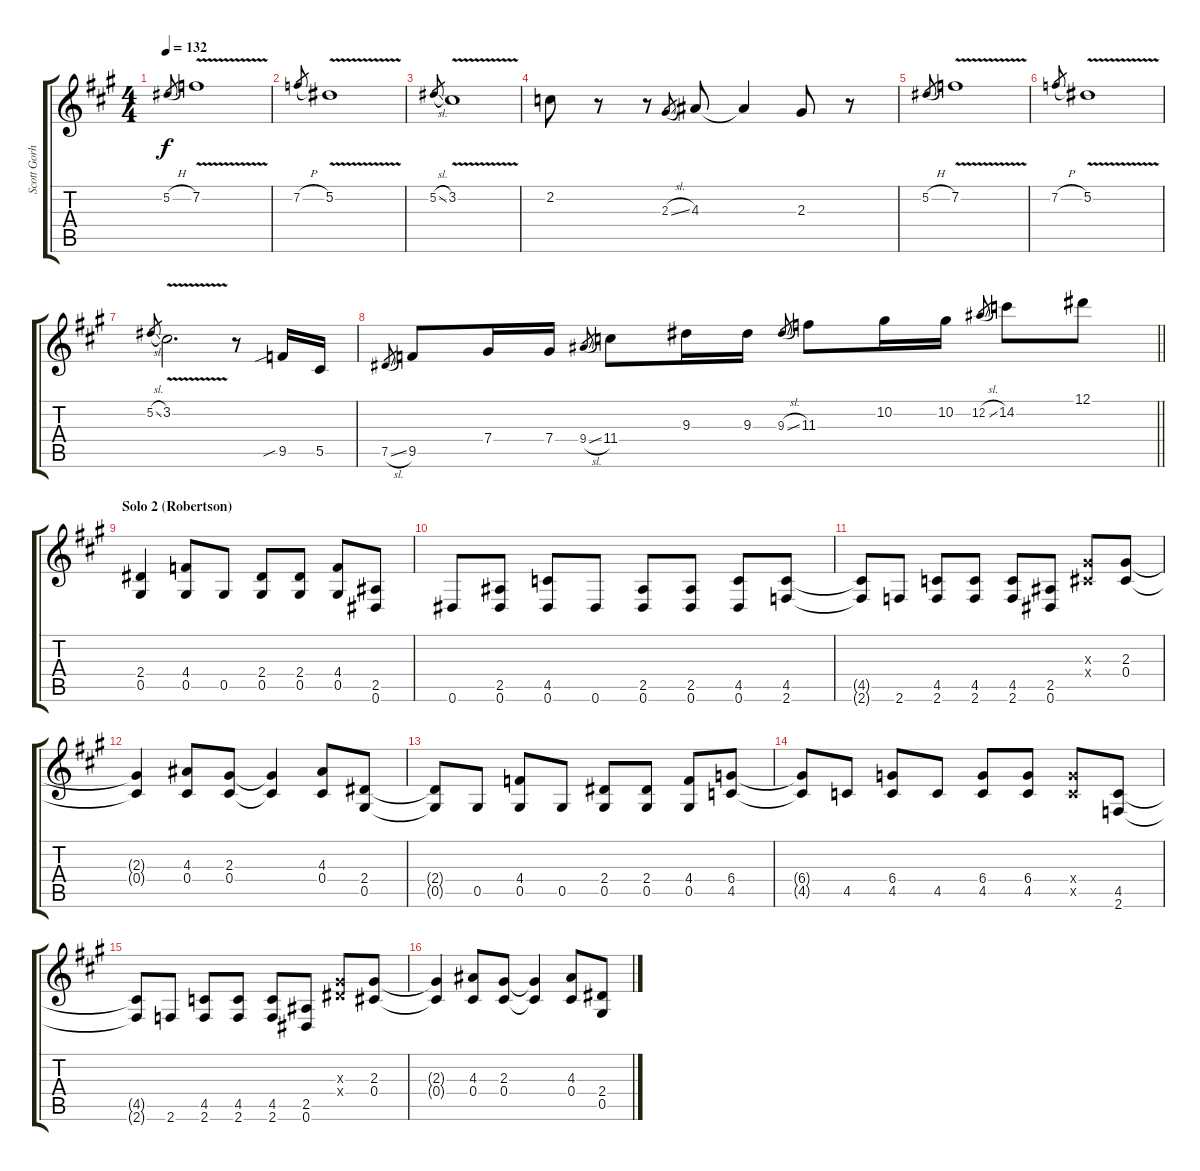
\track ("Scott Gorham" "Scott Gorh") {instrument distortionguitar}
\staff {score tabs}
\tuning (Eb4 Bb3 Gb3 Db3 Ab2 Eb2) {hide}
\ts (4 4)
\tempo 132
\clef g2
\ks a
5.2{h}.8{gr dy f} 7.2{v}.1 |
7.2{h}.8{gr} 5.2{v}.1 |
5.2{sl}.8{gr} 3.2{v}.1 |
2.2.8 r.8 r.8 2.3{sl}.8{gr} 4.3.8 4.3{t}.4 2.3.8 r.8 |
5.2{h}.8{gr} 7.2{v}.1 |
7.2{h}.8{gr} 5.2{v}.1 |
5.2{sl}.8{gr} 3.2{v}.2{d} r.8 9.5{sib}.16 5.5.16 |
\barLineRight lightlight
7.5{sl}.8{gr} 9.5.8 7.4.16 7.4.16 9.4{sl}.8{gr} 11.4.8 9.3.16 9.3.16 9.3{sl}.8{gr} 11.3.8 10.2.16 10.2.16 12.2{sl}.8{gr} 14.2.8 12.1.8 |
\section ("" "Solo 2 (Robertson)")
(2.4 0.5).4 (4.4 0.5).8 0.5.8 (2.4 0.5).8 (2.4 0.5).8 (4.4 0.5).8 (2.5 0.6).8 |
0.6.8 (2.5 0.6).8 (4.5 0.6).8 0.6.8 (2.5 0.6).8 (2.5 0.6).8 (4.5 0.6).8 (4.5 2.6).8 |
(4.5{t} 2.6{t}).8 2.6.8 (4.5 2.6).8 (4.5 2.6).8 (4.5 2.6).8 (2.5 0.6).8 (2.3{x} 0.4{x}).8 (2.3 0.4).8 |
(2.3{t} 0.4{t}).4 (4.3 0.4).8 (2.3 0.4).8 (2.3{t} 0.4{t}).4 (4.3 0.4).8 (2.4 0.5).8 |
(2.4{t} 0.5{t}).8 0.5.8 (4.4 0.5).8 0.5.8 (2.4 0.5).8 (2.4 0.5).8 (4.4 0.5).8 (6.4 4.5).8 |
(6.4{t} 4.5{t}).8 4.5.8 (6.4 4.5).8 4.5.8 (6.4 4.5).8 (6.4 4.5).8 (6.4{x} 4.5{x}).8 (4.5 2.6).8 |
(4.5{t} 2.6{t}).8 2.6.8 (4.5 2.6).8 (4.5 2.6).8 (4.5 2.6).8 (2.5 0.6).8 (2.3{x} 2.4{x}).8 (2.3 0.4).8 |
(2.3{t} 0.4{t}).4 (4.3 0.4).8 (2.3 0.4).8 (2.3{t} 0.4{t}).4 (4.3 0.4).8 (2.4 0.5).8
